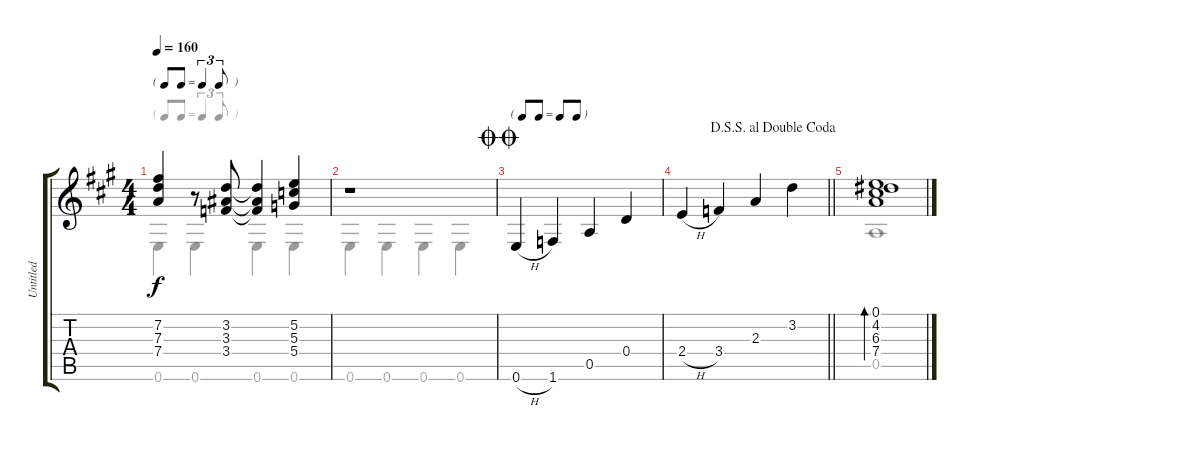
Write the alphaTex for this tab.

\track ("Untitled" "Untitled") {instrument acousticguitarsteel}
\staff {score tabs}
\tuning (E4 B3 G3 D3 A2 E2) {hide}
\voice
\ts (4 4)
\tf triplet8th
\tempo 160
\clef g2
\ks a
(7.2{t} 7.3{t} 7.4{t}).4{dy f} r.8 (3.2 3.3 3.4).8 (3.2{t} 3.3{t} 3.4{t}).4 (5.2 5.3 5.4).4 |
r.1 |
\tf none
\jump doublecoda
0.6{h}.4 1.6.4 0.5.4 0.4.4 |
\jump dalsegnosegnoaldoublecoda
\barLineRight lightlight
2.4{h}.4 3.4.4 2.3.4 3.2.4 |
(0.1 4.2 6.3 7.4).1{bd 30}
\voice
\clef g2
\ottava regular
\simile none
\ks a
0.6.4{dy f} 0.6.4 0.6.4 0.6.4 |
0.6.4 0.6.4 0.6.4 0.6.4 |
|
\barLineRight lightlight
|
0.5.1
